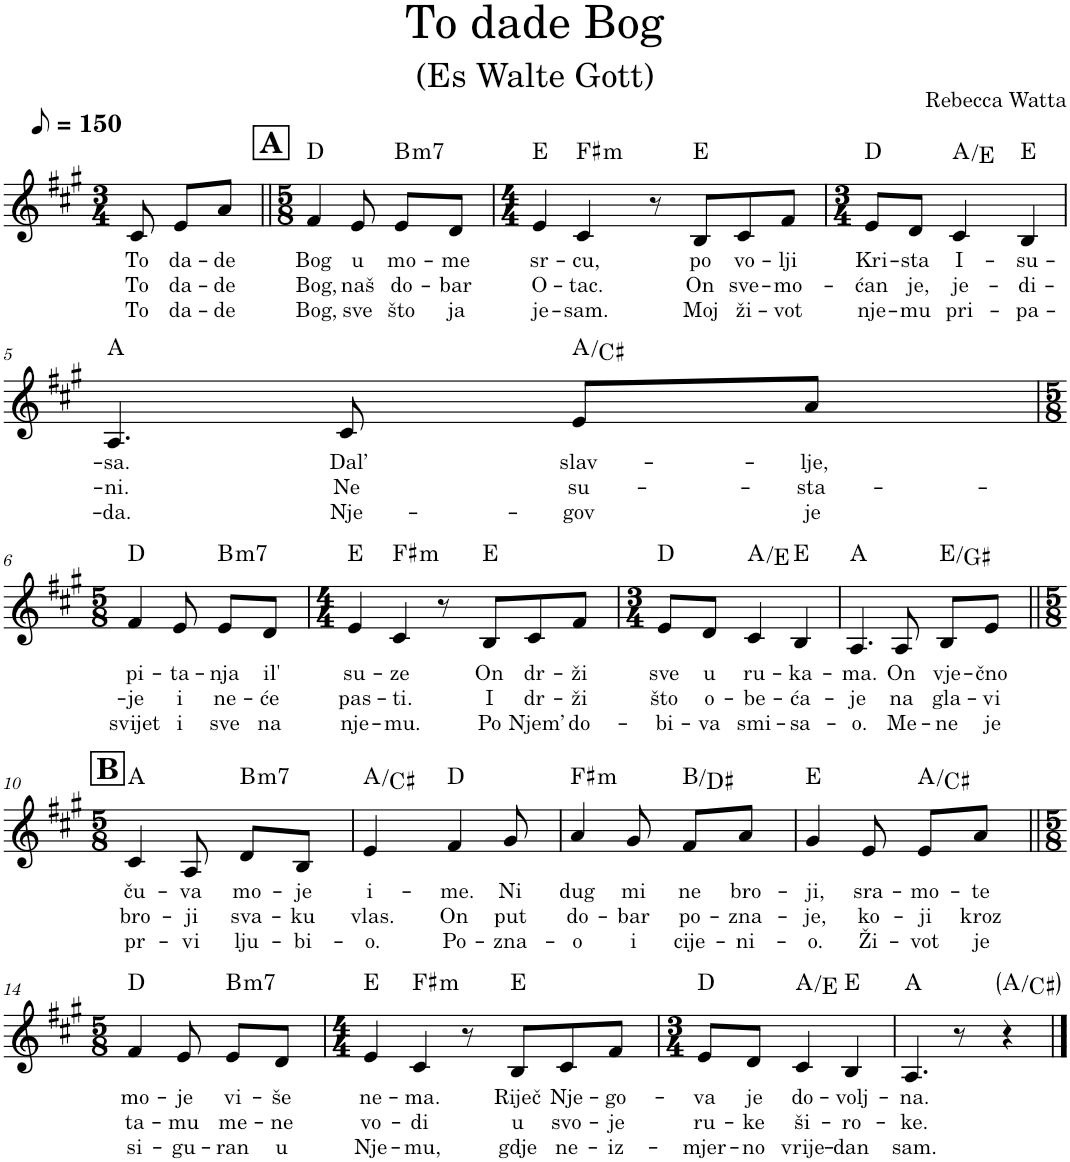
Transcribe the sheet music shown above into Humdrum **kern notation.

**kern	**text	**text	**text	**harte
*part1	*part1	*part1	*part1	*part1
*staff1	*staff1	*staff1	*staff1	*
*I"Piano, melodija	*	*	*	*
*I'Pno.	*	*	*	*
*clefG2	*	*	*	*
*k[f#c#g#]	*	*	*	*
*M3/4	*	*	*	*
*MM75	*	*	*	*
=1	=1	=1	=1	=1
!	!LO:LY:b	!LO:LY:b	!LO:LY:b	!
8c#/	To	To	To	.
!	!LO:LY:b	!LO:LY:b	!LO:LY:b	!
8e/L	da-	da-	da-	.
!	!LO:LY:b	!LO:LY:b	!LO:LY:b	!
8a/J	-de	-de	-de	.
!!LO:REH:place=s1:a:B:cj:fs=14:t=A
=2||	=2||	=2||	=2||	=2||
*M5/8	*	*	*	*
!	!LO:LY:b	!LO:LY:b	!LO:LY:b	!
4f#/	Bog	Bog,	Bog,	D:maj
!	!LO:LY:b	!LO:LY:b	!LO:LY:b	!
8e/	u	naš	sve	.
!	!LO:LY:b	!LO:LY:b	!LO:LY:b	!LO:H:kt=m7
8e/L	mo-	do-	što	B:min7
!	!LO:LY:b	!LO:LY:b	!LO:LY:b	!LO:H:kt=N.C.
8d/J	-me	-bar	ja	N
=3	=3	=3	=3	=3
*M4/4	*	*	*	*
!	!LO:LY:b	!LO:LY:b	!LO:LY:b	!
4e/	sr-	O-	je-	E:maj
!	!LO:LY:b	!LO:LY:b	!LO:LY:b	!LO:H:n=1:kt=m
!	!	!	!	!LO:H:n=2:kt=N.C.
4c#/	-cu,	-tac.	-sam.	F#:min N
8r	.	.	.	.
!	!LO:LY:b	!LO:LY:b	!LO:LY:b	!
8B/L	po	On	Moj	E:maj
!	!LO:LY:b	!LO:LY:b	!LO:LY:b	!
8c#/	vo-	sve-	ži-	.
!	!LO:LY:b	!LO:LY:b	!LO:LY:b	!LO:H:kt=N.C.
8f#/J	-lji	-mo-	-vot	N
=4	=4	=4	=4	=4
*M3/4	*	*	*	*
!	!LO:LY:b	!LO:LY:b	!LO:LY:b	!
8e/L	Kri-	-ćan	nje-	D:maj
!	!LO:LY:b	!LO:LY:b	!LO:LY:b	!
8d/J	-sta	je,	-mu	.
!	!LO:LY:b	!LO:LY:b	!LO:LY:b	!LO:H:n=2:kt=N.C.
4c#/	I-	je-	pri-	A:maj/5 N
!	!LO:LY:b	!LO:LY:b	!LO:LY:b	!
4B/	-su-	-di-	-pa-	E:maj
!!LO:LB:g=z
=5	=5	=5	=5	=5
!	!LO:LY:b	!LO:LY:b	!LO:LY:b	!LO:H:n=2:kt=N.C.
4.A/	-sa.	-ni.	-da.	A:maj N
!	!LO:LY:b	!LO:LY:b	!LO:LY:b	!
8c#/	Dal’	Ne	Nje-	.
!	!LO:LY:b	!LO:LY:b	!LO:LY:b	!
8e/L	slav-	su-	-gov	A:maj/3
!	!LO:LY:b	!LO:LY:b	!LO:LY:b	!LO:H:kt=N.C.
8a/J	-lje,	-sta-	je	N
!!LO:LB:g=z
=6	=6	=6	=6	=6
*M5/8	*	*	*	*
!	!LO:LY:b	!LO:LY:b	!LO:LY:b	!
4f#/	pi-	-je	svijet	D:maj
!	!LO:LY:b	!LO:LY:b	!LO:LY:b	!
8e/	-ta-	i	i	.
!	!LO:LY:b	!LO:LY:b	!LO:LY:b	!LO:H:kt=m7
8e/L	-nja	ne-	sve	B:min7
!	!LO:LY:b	!LO:LY:b	!LO:LY:b	!
8d/J	il'	-će	na	.
=7	=7	=7	=7	=7
*M4/4	*	*	*	*
!	!LO:LY:b	!LO:LY:b	!LO:LY:b	!
4e/	su-	pas-	nje-	E:maj
!	!LO:LY:b	!LO:LY:b	!LO:LY:b	!LO:H:kt=m
4c#/	-ze	-ti.	-mu.	F#:min
8r	.	.	.	.
!	!LO:LY:b	!LO:LY:b	!LO:LY:b	!
8B/L	On	I	Po	E:maj
!	!LO:LY:b	!LO:LY:b	!LO:LY:b	!LO:H:kt=N.C.
8c#/	dr-	dr-	Njem’	N
!	!LO:LY:b	!LO:LY:b	!LO:LY:b	!
8f#/J	-ži	-ži	do-	.
=8	=8	=8	=8	=8
*M3/4	*	*	*	*
!	!LO:LY:b	!LO:LY:b	!LO:LY:b	!
8e/L	sve	što	-bi-	D:maj
!	!LO:LY:b	!LO:LY:b	!LO:LY:b	!
8d/J	u	o-	-va	.
!	!LO:LY:b	!LO:LY:b	!LO:LY:b	!
4c#/	ru-	-be-	smi-	A:maj/5
!	!LO:LY:b	!LO:LY:b	!LO:LY:b	!
4B/	-ka-	-ća-	-sa-	E:maj
=9	=9	=9	=9	=9
!	!LO:LY:b	!LO:LY:b	!LO:LY:b	!
4.A/	-ma.	-je	-o.	A:maj
!	!LO:LY:b	!LO:LY:b	!LO:LY:b	!
8A/	On	na	Me-	.
!	!LO:LY:b	!LO:LY:b	!LO:LY:b	!
8B/L	vje-	gla-	-ne	E:maj/3
!	!LO:LY:b	!LO:LY:b	!LO:LY:b	!
8e/J	-čno	-vi	je	.
!!LO:LB:g=z
!!LO:REH:place=s1:a:B:cj:fs=14:t=B
=10||	=10||	=10||	=10||	=10||
*M5/8	*	*	*	*
!	!LO:LY:b	!LO:LY:b	!LO:LY:b	!
4c#/	ču-	bro-	pr-	A:maj
!	!LO:LY:b	!LO:LY:b	!LO:LY:b	!LO:H:kt=N.C.
8A/	-va	-ji	-vi	N
!	!LO:LY:b	!LO:LY:b	!LO:LY:b	!LO:H:kt=m7
8d/L	mo-	sva-	lju-	B:min7
!	!LO:LY:b	!LO:LY:b	!LO:LY:b	!
8B/J	-je	-ku	-bi-	.
=11	=11	=11	=11	=11
!	!LO:LY:b	!LO:LY:b	!LO:LY:b	!LO:H:n=2:kt=N.C.
4e/	i-	vlas.	-o.	A:maj/3 N
!	!LO:LY:b	!LO:LY:b	!LO:LY:b	!
4f#/	-me.	On	Po-	D:maj
!	!LO:LY:b	!LO:LY:b	!LO:LY:b	!
8g#/	Ni	put	-zna-	.
=12	=12	=12	=12	=12
!	!LO:LY:b	!LO:LY:b	!LO:LY:b	!LO:H:kt=m
4a/	dug	do-	-o	F#:min
!	!LO:LY:b	!LO:LY:b	!LO:LY:b	!
8g#/	mi	-bar	i	.
!	!LO:LY:b	!LO:LY:b	!LO:LY:b	!
8f#/L	ne	po-	cije-	B:maj/3
!	!LO:LY:b	!LO:LY:b	!LO:LY:b	!LO:H:kt=N.C.
8a/J	bro-	-zna-	-ni-	N
=13	=13	=13	=13	=13
!	!LO:LY:b	!LO:LY:b	!LO:LY:b	!
4g#/	-ji,	-je,	-o.	E:maj
!	!LO:LY:b	!LO:LY:b	!LO:LY:b	!
8e/	sra-	ko-	Ži-	.
!	!LO:LY:b	!LO:LY:b	!LO:LY:b	!
8e/L	-mo-	-ji	-vot	A:maj/3
!	!LO:LY:b	!LO:LY:b	!LO:LY:b	!
8a/J	-te	kroz	je	.
!!LO:LB:g=z
=14||	=14||	=14||	=14||	=14||
*M5/8	*	*	*	*
!	!LO:LY:b	!LO:LY:b	!LO:LY:b	!
4f#/	mo-	ta-	si-	D:maj
!	!LO:LY:b	!LO:LY:b	!LO:LY:b	!LO:H:kt=N.C.
8e/	-je	-mu	-gu-	N
!	!LO:LY:b	!LO:LY:b	!LO:LY:b	!LO:H:kt=m7
8e/L	vi-	me-	-ran	B:min7
!	!LO:LY:b	!LO:LY:b	!LO:LY:b	!
8d/J	-še	-ne	u	.
=15	=15	=15	=15	=15
*M4/4	*	*	*	*
!	!LO:LY:b	!LO:LY:b	!LO:LY:b	!LO:H:n=2:kt=N.C.
4e/	ne-	vo-	Nje-	E:maj N
!	!LO:LY:b	!LO:LY:b	!LO:LY:b	!LO:H:kt=m
4c#/	-ma.	-di	-mu,	F#:min
8r	.	.	.	.
!	!LO:LY:b	!LO:LY:b	!LO:LY:b	!
8B/L	Riječ	u	gdje	E:maj
!	!LO:LY:b	!LO:LY:b	!LO:LY:b	!
8c#/	Nje-	svo-	ne-	.
!	!LO:LY:b	!LO:LY:b	!LO:LY:b	!
8f#/J	-go-	-je	-iz-	.
=16	=16	=16	=16	=16
*M3/4	*	*	*	*
!	!LO:LY:b	!LO:LY:b	!LO:LY:b	!
8e/L	-va	ru-	-mjer-	D:maj
!	!LO:LY:b	!LO:LY:b	!LO:LY:b	!LO:H:kt=N.C.
8d/J	je	-ke	-no	N
!	!LO:LY:b	!LO:LY:b	!LO:LY:b	!
4c#/	do-	ši-	vrije-	A:maj/5
!	!LO:LY:b	!LO:LY:b	!LO:LY:b	!LO:H:n=2:kt=N.C.
4B/	-volj-	-ro-	-dan	E:maj N
=17	=17	=17	=17	=17
!	!LO:LY:b	!LO:LY:b	!LO:LY:b	!
4.A/	-na.	-ke.	sam.	A:maj
!	!	!	!	!LO:H:kt=N.C.
8r	.	.	.	N
4r	.	.	.	A:maj/3
==	==	==	==	==
*-	*-	*-	*-	*-
